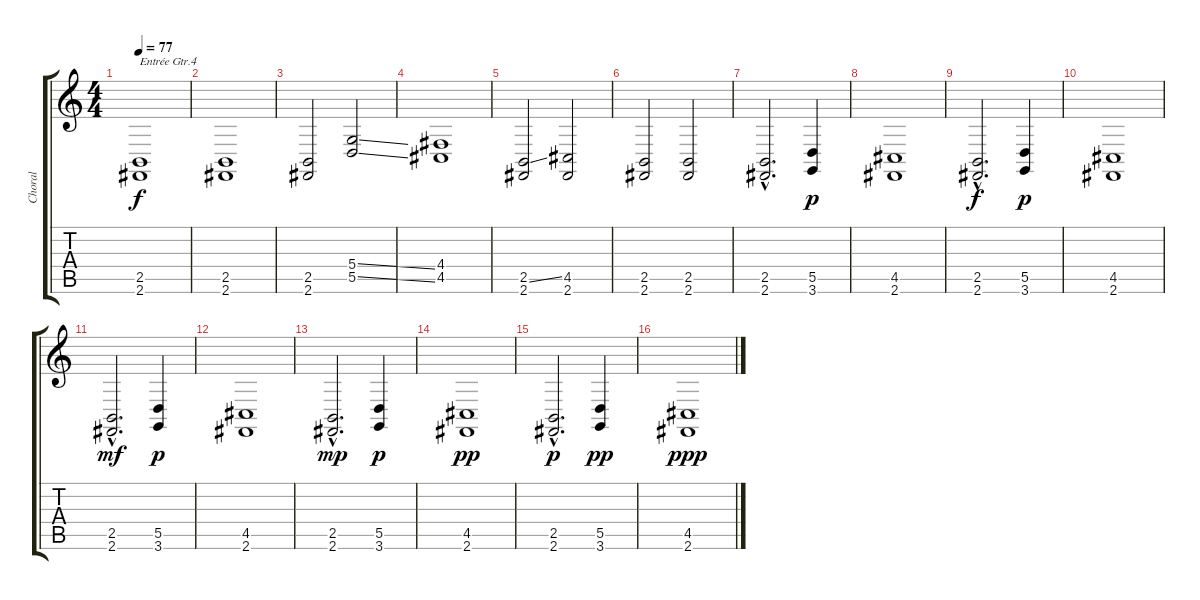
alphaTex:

\track ("Choral" "Choral") {instrument pad8sweep}
\staff {score tabs}
\tuning (E4 B3 G3 D3 A2 E2) {hide}
\ts (4 4)
\tempo 77
\clef g2
\ks c
(2.5 2.6).1{txt "Entrée Gtr.4" dy f} |
(2.5 2.6).1 |
(2.5 2.6).2 (5.4{ss} 5.5{ss}).2 |
(4.4 4.5).1 |
(2.5{ss} 2.6).2 (4.5 2.6).2 |
(2.5 2.6).2 (2.5 2.6).2 |
(2.5{hac} 2.6{hac}).2{d} (5.5 3.6).4{dy p} |
(4.5 2.6).1 |
(2.5{hac} 2.6{hac}).2{d dy f} (5.5 3.6).4{dy p} |
(4.5 2.6).1 |
(2.5{hac} 2.6{hac}).2{d dy mf} (5.5 3.6).4{dy p} |
(4.5 2.6).1 |
(2.5{hac} 2.6{hac}).2{d dy mp} (5.5 3.6).4{dy p} |
(4.5 2.6).1{dy pp} |
(2.5{hac} 2.6{hac}).2{d dy p} (5.5 3.6).4{dy pp} |
(4.5 2.6).1{dy ppp}
